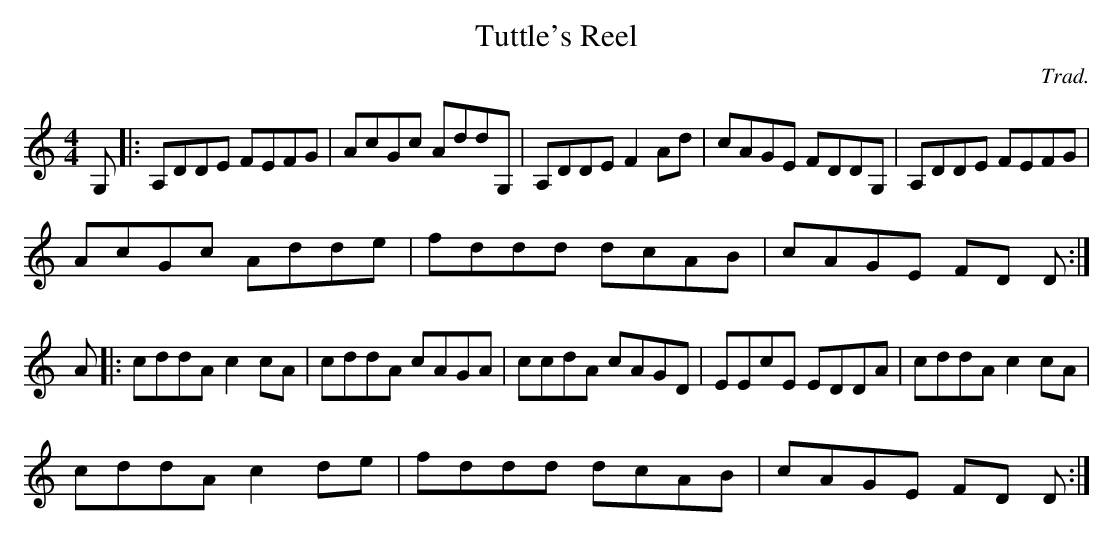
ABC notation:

X:1
T:Tuttle's Reel
C:Trad.
M:4/4
L:1/8
K:Am
G,|:A,DDE FEFG|AcGc AddG,|A,DDE F2 Ad|cAGE FDDG,|A,DDE FEFG|
AcGc Adde|fddd dcAB|cAGE FD D :|
A|:cddA c2 cA|cddA cAGA|ccdA cAGD|EEcE EDDA|cddA c2 cA|
cddA c2 de|fddd dcAB|cAGE FD D :|
